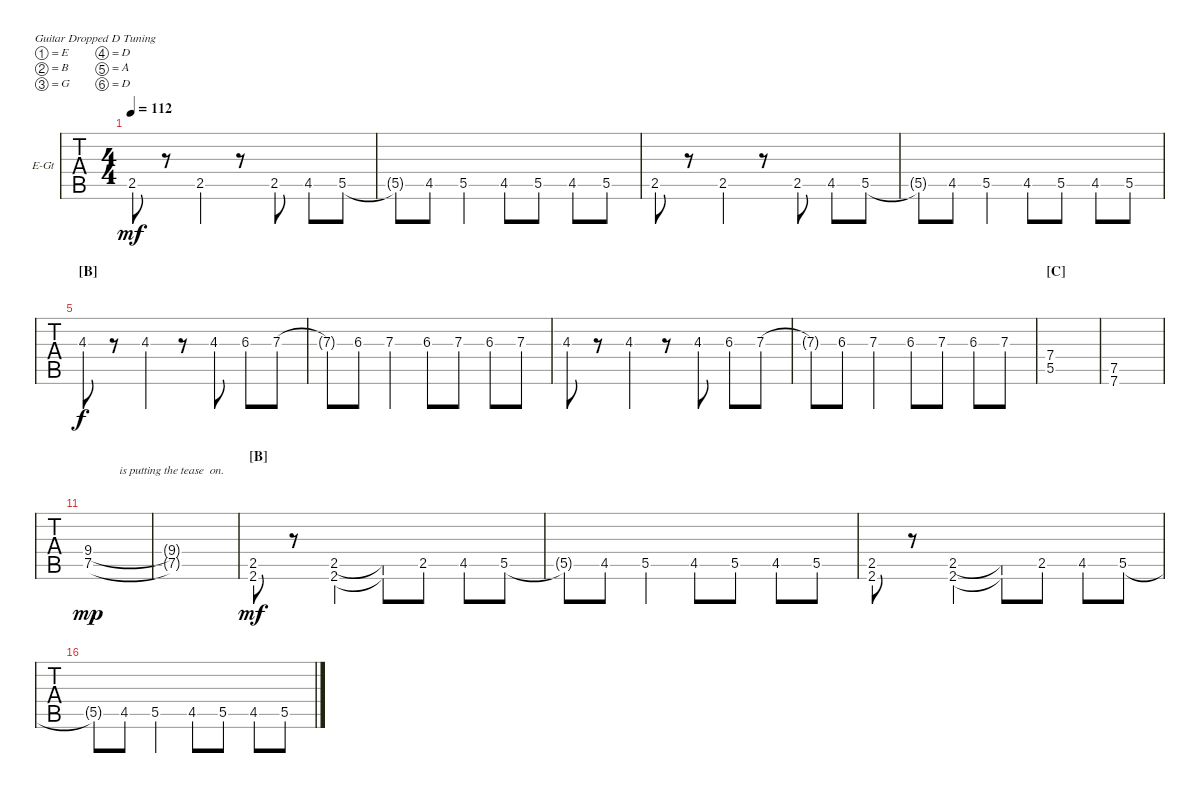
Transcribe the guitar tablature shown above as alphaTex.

\bracketExtendMode nobrackets
\firstSystemTrackNameOrientation horizontal
\otherSystemsTrackNameOrientation horizontal
\defaultBarNumberDisplay FirstOfSystem
\track ("Guitar2" "E-Gt") {instrument distortionguitar}
\staff {tabs}
\tuning (E4 B3 G3 D3 A2 D2)
\ts (4 4)
\tempo 112
\clef g2
\ks c
2.5.8{dy mf} r.8 2.5.4 r.8 2.5.8 4.5.8 5.5.8 |
5.5{t}.8 4.5.8 5.5.4 4.5{st}.8 5.5{st}.8 4.5{st}.8 5.5.8 |
2.5.8 r.8 2.5.4 r.8 2.5.8 4.5.8 5.5.8 |
5.5{t}.8 4.5.8 5.5.4 4.5{st}.8 5.5{st}.8 4.5{st}.8 5.5.8 |
\section ("B" "")
4.3.8{dy f} r.8 4.3.4 r.8 4.3.8 6.3.8 7.3.8 |
7.3{t}.8{lyrics (0 "") lyrics (1 "") lyrics (2 "") lyrics (3 "") lyrics (4 "")} 6.3.8{lyrics (0 "") lyrics (1 "") lyrics (2 "") lyrics (3 "") lyrics (4 "")} 7.3.4{lyrics (0 "") lyrics (1 "") lyrics (2 "") lyrics (3 "") lyrics (4 "")} 6.3{st}.8{lyrics (0 "") lyrics (1 "") lyrics (2 "") lyrics (3 "") lyrics (4 "")} 7.3{st}.8{lyrics (0 "") lyrics (1 "") lyrics (2 "") lyrics (3 "") lyrics (4 "")} 6.3{st}.8{lyrics (0 "") lyrics (1 "") lyrics (2 "") lyrics (3 "") lyrics (4 "")} 7.3.8{lyrics (0 "") lyrics (1 "") lyrics (2 "") lyrics (3 "") lyrics (4 "")} |
4.3.8 r.8 4.3.4 r.8 4.3.8 6.3.8 7.3.8 |
7.3{t}.8{lyrics (0 "") lyrics (1 "") lyrics (2 "") lyrics (3 "") lyrics (4 "")} 6.3.8{lyrics (0 "") lyrics (1 "") lyrics (2 "") lyrics (3 "") lyrics (4 "")} 7.3.4{lyrics (0 "") lyrics (1 "") lyrics (2 "") lyrics (3 "") lyrics (4 "")} 6.3{st}.8{lyrics (0 "") lyrics (1 "") lyrics (2 "") lyrics (3 "") lyrics (4 "")} 7.3{st}.8{lyrics (0 "") lyrics (1 "") lyrics (2 "") lyrics (3 "") lyrics (4 "")} 6.3{st}.8{lyrics (0 "") lyrics (1 "") lyrics (2 "") lyrics (3 "") lyrics (4 "")} 7.3.8{lyrics (0 "") lyrics (1 "") lyrics (2 "") lyrics (3 "") lyrics (4 "")} |
\section ("C" "")
(7.4 5.5).1 |
(7.5 7.6).1 |
(9.4 7.5).1{dy mp} |
(9.4{t} 7.5{t}).1{lyrics (0 "is putting the tease  on.                                 ") lyrics (1 "") lyrics (2 "") lyrics (3 "") lyrics (4 "")} |
\section ("B" "")
(2.5 2.6).8{dy mf} r.8 (2.5 2.6).4 (2.5{t} 2.6{t}).8 2.5.8 4.5.8 5.5.8 |
5.5{t}.8 4.5.8 5.5.4 4.5{st}.8 5.5{st}.8 4.5{st}.8 5.5.8 |
(2.5 2.6).8 r.8 (2.5 2.6).4 (2.5{t} 2.6{t}).8 2.5.8 4.5.8 5.5.8 |
5.5{t}.8 4.5.8 5.5.4 4.5{st}.8 5.5{st}.8 4.5{st}.8 5.5.8
